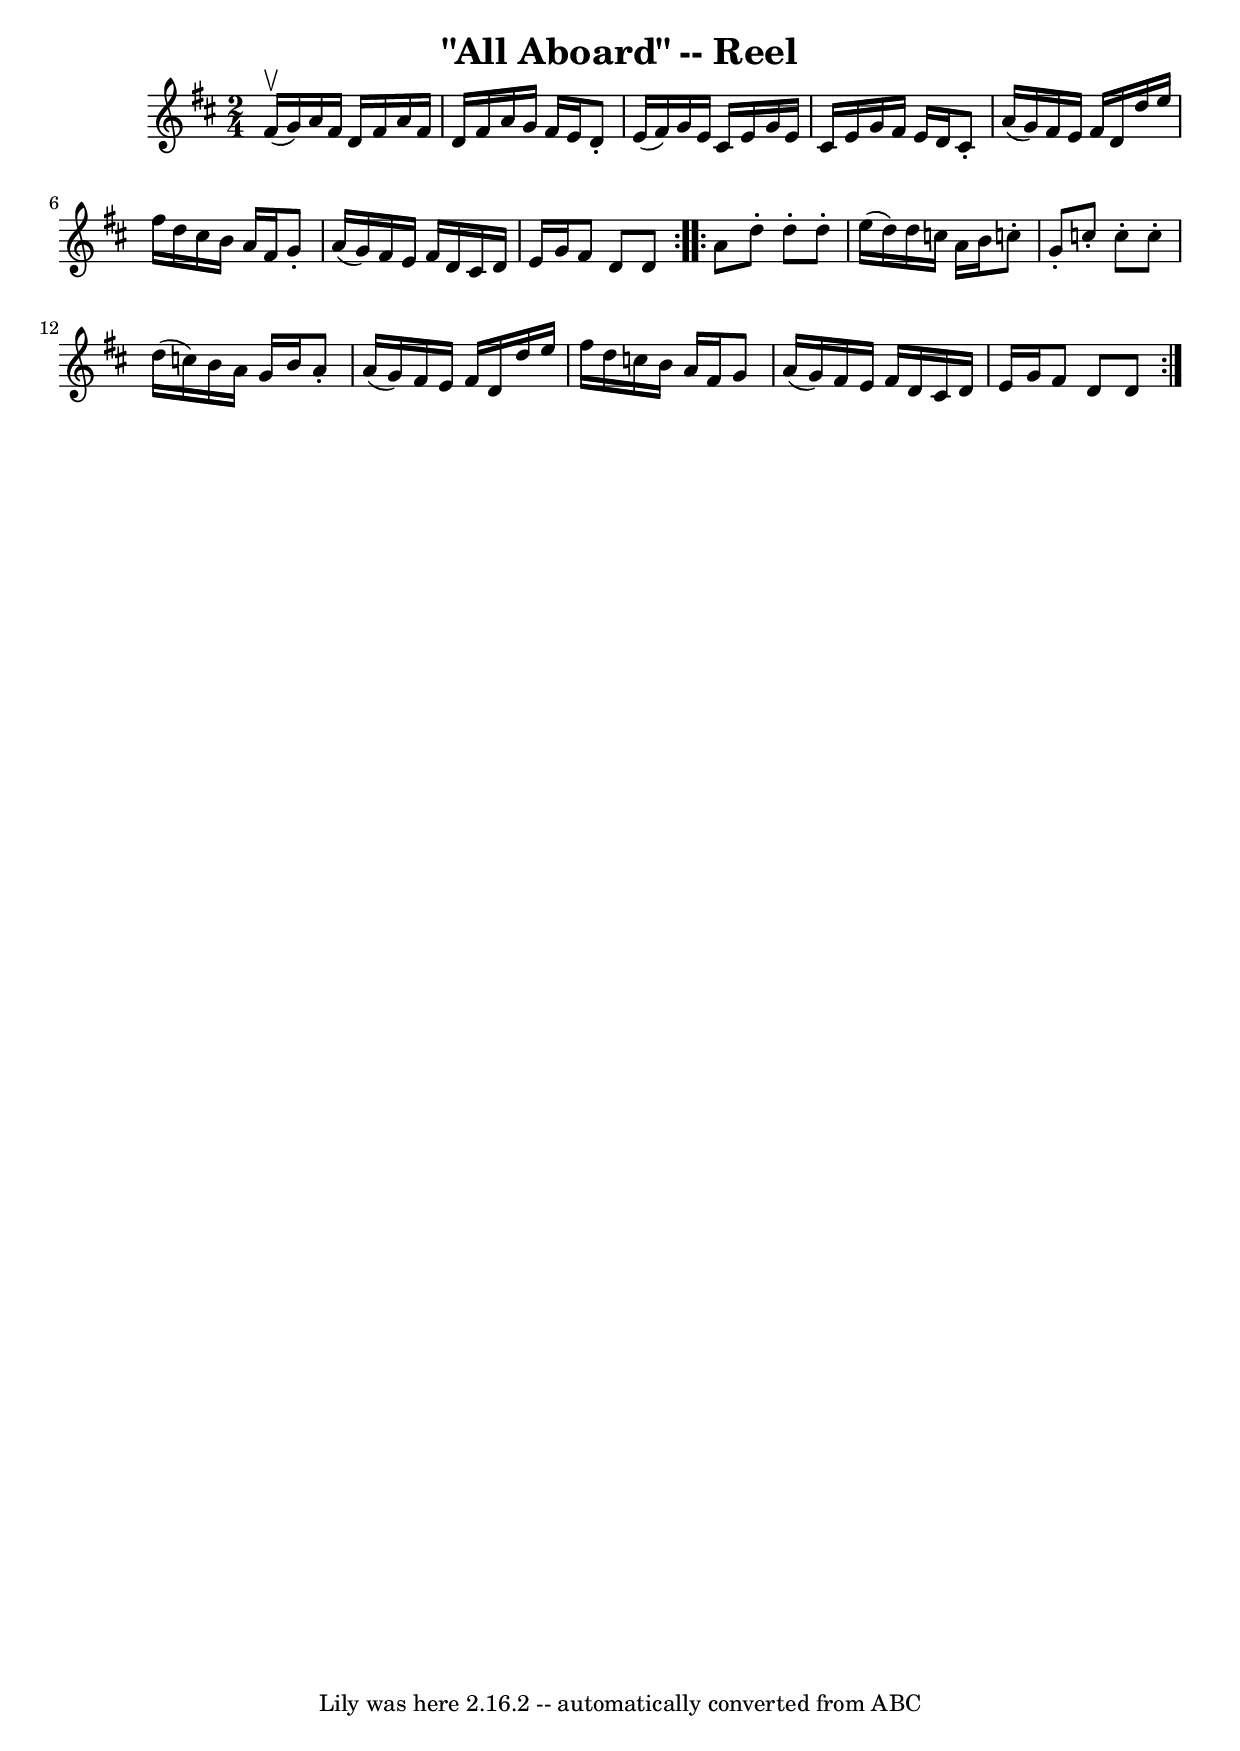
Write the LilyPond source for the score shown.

\version "2.7.40"
\include "Mammoth.ily"
\header {
	book = "Ryan's Mammoth Collection"
	crossRefNumber = "1"
	footnotes = "\\\\237"
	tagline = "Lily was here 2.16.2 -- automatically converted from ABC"
	title = "\"All Aboard\" -- Reel"
}
voicedefault =  {
\set Score.defaultBarType = "empty"

\repeat volta 2 {
\time 2/4 \key d \major fis'16^\upbow(g'16) |
 a'16    
fis'16 d'16 fis'16 a'16 fis'16 d'16 fis'16    |
 a'16 
 g'16 fis'16 e'16 d'8 -. e'16 (fis'16)   |
 g'16    
e'16 cis'16 e'16 g'16 e'16 cis'16 e'16    |
 g'16    
fis'16 e'16 d'16 cis'8 -. a'16 (g'16)   |
 fis'16    
e'16 fis'16 d'16 d''16 e''16 fis''16 d''16    |
   
cis''16 b'16 a'16 fis'16 g'8 -. a'16 (g'16)   |
   
fis'16 e'16 fis'16 d'16 cis'16 d'16 e'16 g'16    |
  
 fis'8 d'8 d'8  }     \repeat volta 2 { a'8  |
 d''8 -.   
d''8 -. d''8 -. e''16 (d''16)   |
 d''16 c''16 a'16    
b'16 c''!8 -. g'8 -.   |
 c''8 -. c''8 -. c''8 -. d''16 (
c''16)   |
 b'16 a'16 g'16 b'16 a'8 -. a'16 (g'16  
-)   |
 fis'16 e'16 fis'16 d'16 d''16 e''16 fis''16 
 d''16    |
 c''16 b'16 a'16 fis'16 g'8 a'16 (g'16  
-)   |
 fis'16 e'16 fis'16 d'16 cis'16 d'16 e'16    
g'16    |
 fis'8 d'8 d'8    }   
}

\score{
    <<

	\context Staff="default"
	{
	    \voicedefault 
	}

    >>
	\layout {
	}
	\midi {}
}
